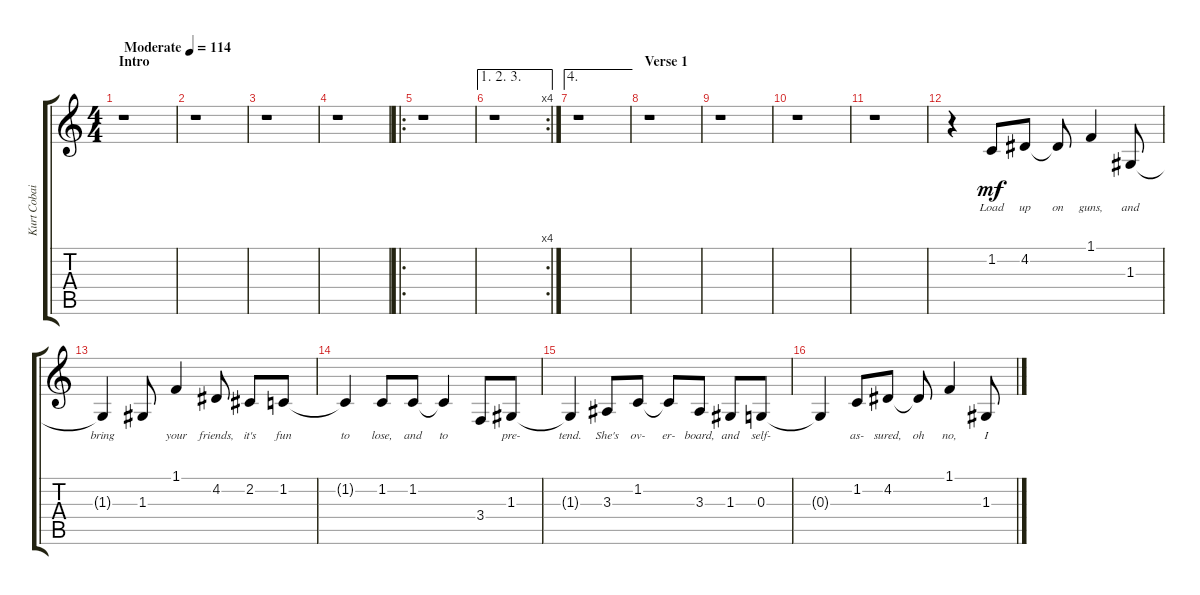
\track ("Kurt Cobain - Vocals" "Kurt Cobai") {instrument tenorsax}
\staff {score tabs}
\tuning (E4 B3 G3 D3 A2 E2) {hide}
\ts (4 4)
\section ("" "Intro")
\tempo (114 "Moderate")
\clef g2
\ks c
r.1{dy mf instrument tenorsax} |
r.1 |
r.1 |
r.1 |
\ro
r.1 |
\ae (1 2 3)
\rc 4
r.1 |
\ae 4
r.1 |
\section ("" "Verse 1")
r.1 |
r.1 |
r.1 |
r.1 |
r.4 1.2.8{lyrics (0 "Load") lyrics (1 "") lyrics (2 "") lyrics (3 "") lyrics (4 "")} 4.2.8{lyrics (0 "up") lyrics (1 "") lyrics (2 "") lyrics (3 "") lyrics (4 "")} 4.2{t}.8{lyrics (0 "on") lyrics (1 "") lyrics (2 "") lyrics (3 "") lyrics (4 "")} 1.1.4{lyrics (0 "guns,") lyrics (1 "") lyrics (2 "") lyrics (3 "") lyrics (4 "")} 1.3.8{lyrics (0 "and") lyrics (1 "") lyrics (2 "") lyrics (3 "") lyrics (4 "")} |
1.3{t}.4{lyrics (0 "bring") lyrics (1 "") lyrics (2 "") lyrics (3 "") lyrics (4 "")} 1.3.8{lyrics (0 " ") lyrics (1 "") lyrics (2 "") lyrics (3 "") lyrics (4 "")} 1.1.4{lyrics (0 "your") lyrics (1 "") lyrics (2 "") lyrics (3 "") lyrics (4 "")} 4.2.8{lyrics (0 "friends,") lyrics (1 "") lyrics (2 "") lyrics (3 "") lyrics (4 "")} 2.2.8{lyrics (0 "it's") lyrics (1 "") lyrics (2 "") lyrics (3 "") lyrics (4 "")} 1.2.8{lyrics (0 "fun") lyrics (1 "") lyrics (2 "") lyrics (3 "") lyrics (4 "")} |
1.2{t}.4{lyrics (0 "to") lyrics (1 "") lyrics (2 "") lyrics (3 "") lyrics (4 "")} 1.2.8{lyrics (0 "lose,") lyrics (1 "") lyrics (2 "") lyrics (3 "") lyrics (4 "")} 1.2.8{lyrics (0 "and") lyrics (1 "") lyrics (2 "") lyrics (3 "") lyrics (4 "")} 1.2{t}.4{lyrics (0 "to") lyrics (1 "") lyrics (2 "") lyrics (3 "") lyrics (4 "")} 3.4.8{lyrics (0 " ") lyrics (1 "") lyrics (2 "") lyrics (3 "") lyrics (4 "")} 1.3.8{lyrics (0 "pre-") lyrics (1 "") lyrics (2 "") lyrics (3 "") lyrics (4 "")} |
1.3{t}.4{lyrics (0 "tend.") lyrics (1 "") lyrics (2 "") lyrics (3 "") lyrics (4 "")} 3.3.8{lyrics (0 "She's") lyrics (1 "") lyrics (2 "") lyrics (3 "") lyrics (4 "")} 1.2.8{lyrics (0 "ov-") lyrics (1 "") lyrics (2 "") lyrics (3 "") lyrics (4 "")} 1.2{t}.8{lyrics (0 "er-") lyrics (1 "") lyrics (2 "") lyrics (3 "") lyrics (4 "")} 3.3.8{lyrics (0 "board,") lyrics (1 "") lyrics (2 "") lyrics (3 "") lyrics (4 "")} 1.3.8{lyrics (0 "and") lyrics (1 "") lyrics (2 "") lyrics (3 "") lyrics (4 "")} 0.3.8{lyrics (0 "self-") lyrics (1 "") lyrics (2 "") lyrics (3 "") lyrics (4 "")} |
0.3{t}.4{lyrics (0 " ") lyrics (1 "") lyrics (2 "") lyrics (3 "") lyrics (4 "")} 1.2.8{lyrics (0 "as-") lyrics (1 "") lyrics (2 "") lyrics (3 "") lyrics (4 "")} 4.2.8{lyrics (0 "sured,") lyrics (1 "") lyrics (2 "") lyrics (3 "") lyrics (4 "")} 4.2{t}.8{lyrics (0 "oh") lyrics (1 "") lyrics (2 "") lyrics (3 "") lyrics (4 "")} 1.1.4{lyrics (0 "no,") lyrics (1 "") lyrics (2 "") lyrics (3 "") lyrics (4 "")} 1.3.8{lyrics (0 "I") lyrics (1 "") lyrics (2 "") lyrics (3 "") lyrics (4 "")}
